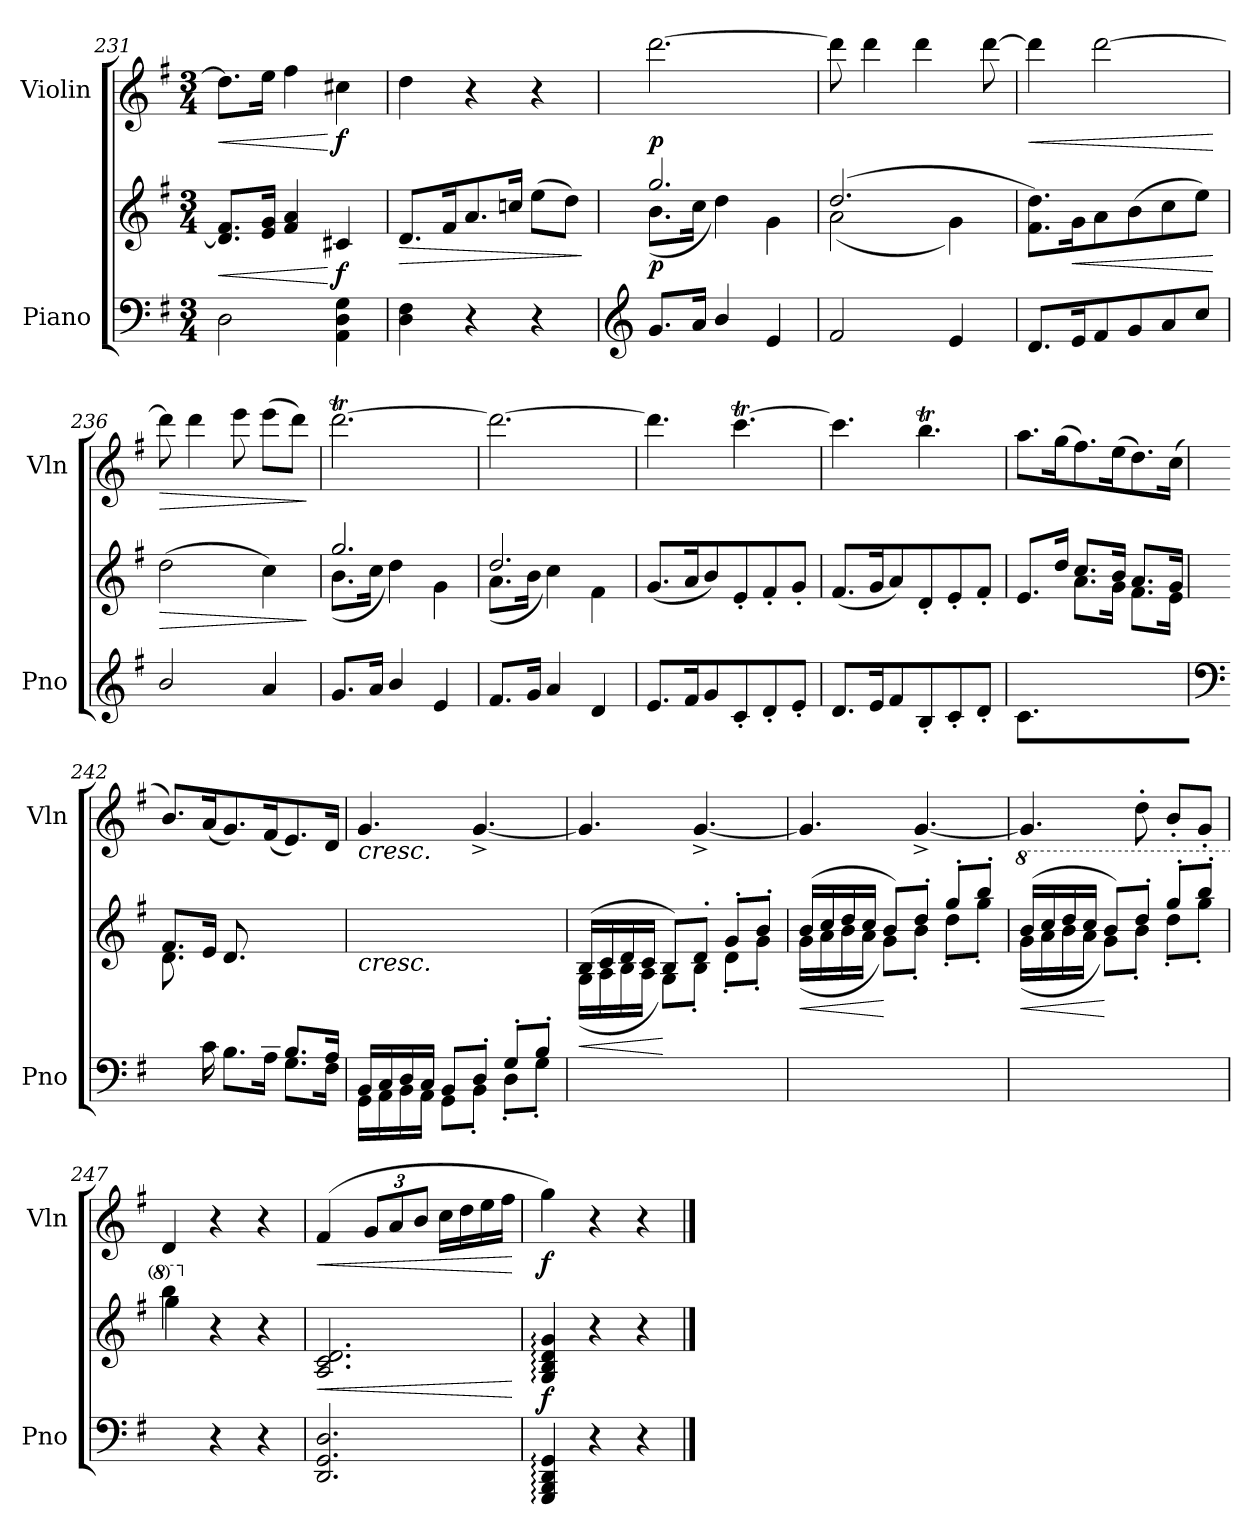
**kern	**kern	**dynam	**kern	**dynam
*part2	*part2	*part2	*part1	*part1
*staff3	*staff2	*staff2/3	*staff1	*staff1
*I"Piano	*	*	*I"Violin	*
*I'Pno	*	*	*I'Vln	*
*clefF4	*clefG2	*	*clefG2	*
*k[f#]	*k[f#]	*	*k[f#]	*
*M3/4	*M3/4	*	*M3/4	*
=231	=231	=231	=231	=231
!	!	!LO:HP:b	!	!LO:HP:b
2D\	8.d/] 8.f#/L	<	8.dd\L]	<
.	16e/ 16g/Jk	.	16ee\Jk	.
.	4f#/ 4a/	.	4ff#\	.
!	!	!LO:DY:n=1:b	!	!LO:DY:n=1:b
4AA\ 4D\ 4G\	4c#X/	[ f	4cc#X\	[ f
=232	=232	=232	=232	=232
!	!	!LO:HP:b	!	!
4D\ 4F#\	8.d/L	>	4dd\	.
.	16f#/K	.	.	.
4r	8.a/	.	4r	.
.	16ccn/Jk	.	.	.
4r	(>8ee\L	.	4r	.
.	8dd\J)	.	.	.
.	.	]	.	.
=233	=233	=233	=233	=233
*clefG2	*	*	*	*
*	*^	*	*	*
!	!	!	!LO:DY:b	!	!LO:DY:b
8.g/L	2.gg/	(<8.b\L	p	[2.ddd\	p
16a/Jk	.	16cc\Jk	.	.	.
4b/	.	4dd\)	.	.	.
4e/	.	4g\	.	.	.
!!LO:LB:g=z
=234	=234	=234	=234	=234	=234
2f#/	(>2.dd/	(<2a\	.	8ddd\]	.
.	.	.	.	4ddd\	.
.	.	.	.	4ddd\	.
4e/	.	4g\)	.	.	.
.	.	.	.	[8ddd\	.
*	*v	*v	*	*	*
=235	=235	=235	=235	=235
!	!	!	!	!LO:HP:b
8.d/L	8.f#\ 8.dd\L)	.	4ddd\]	<
!	!	!LO:HP:b	!	!
16e/K	16g\K	<	.	.
8f#/	8a\	.	[2ddd\	.
8g/	(>8b\	.	.	.
8a/	8cc\	.	.	.
8cc/J	8ee\J)	.	.	.
.	.	[	.	[
=236	=236	=236	=236	=236
!	!	!LO:HP:b	!	!LO:HP:b
2b/	(>2dd\	>	8ddd\]	>
.	.	.	4ddd\	.
.	.	.	8eee\	.
4a/	4cc\)	.	(>8eee\L	.
.	.	.	8ddd\J)	.
.	.	]	.	]
=237	=237	=237	=237	=237
*	*^	*	*	*
8.g/L	2.gg/	(<8.b\L	.	[2.dddT\	.
16a/Jk	.	16cc\Jk	.	.	.
4b/	.	4dd\)	.	.	.
4e/	.	4g\	.	.	.
=238	=238	=238	=238	=238	=238
8.f#/L	2.dd/	(<8.a\L	.	2.ddd\_	.
16g/Jk	.	16b\Jk	.	.	.
4a/	.	4cc\)	.	.	.
4d/	.	4f#\	.	.	.
*	*v	*v	*	*	*
=239	=239	=239	=239	=239
8.e/L	(<8.g/L	.	4.dddTTT\]	.
16f#/K	16a/K	.	.	.
8g/	8b/)	.	.	.
8c'/	8e'/	.	[4.cccT\	.
8d'/	8f#'/	.	.	.
8e'/J	8g'/J	.	.	.
=240	=240	=240	=240	=240
8.d/L	(<8.f#/L	.	4.ccc\]	.
16e/K	16g/K	.	.	.
8f#/	8a/)	.	.	.
8B'/	8d'/	.	4.bbt\	.
8c'/	8e'/	.	.	.
8d'/J	8f#'/J	.	.	.
=241	=241	=241	=241	=241
*	*^	*	*	*
8.c\L	8.e/L	8.ryy	.	8.aa\L	.
2ryy	16dd/Jk	16b\Jk	.	(>16gg\K	.
.	8.cc/L	8.a\L	.	8.ff#\)	.
.	16b/Jk	16g\Jk	.	(>16ee\K	.
.	8.a/L	8.f#\L	.	8.dd\)	.
16ryy	16g/Jk	16e\Jk	.	(>16cc\Jk	.
!!LO:LB:g=z
=242	=242	=242	=242	=242	=242
*clefF4	*	*	*	*	*
*^	*	*	*	*	*
4..ryy	8.ryy	8.f#/L	8.d\L	.	8.b/L)	.
.	16c\Jk	16e/Jk	4ryy	.	(<16a/K	.
.	8.B\L	8.d/L	.	.	8.g/)	.
16c/Jk	16A\Jk	4ryy	16ryy	.	(<16f#/K	.
8.B/L	8.G\L	.	4ryy	.	8.e/)	.
16A/Jk	16F#\Jk	16ryy	.	.	16d/Jk	.
*	*	*v	*v	*	*	*
=243	=243	=243	=243	=243	=243
!	!	!	!	!LO:TX:b:i:t=cresc.	!
!	!	!LO:TX:b:i:t=cresc.	!	!	!
16BB/LL	16GG\LL	2.ryy	.	4.g/	.
16C/	16AA\	.	.	.	.
16D/	16BB\	.	.	.	.
16C/JJ	16AA\JJ	.	.	.	.
8BB/L	8GG\L	.	.	.	.
8D'/J	8BB'\J	.	.	[4.g^/	.
8G'/L	8D'\L	.	.	.	.
8B'/J	8G'\J	.	.	.	.
=244	=244	=244	=244	=244	=244
*	*	*^	*	*	*
!	!	!	!	!LO:HP:b	!	!
*v	*v	*	*	*	*	*
2.ryy	(>16B/LL	(<16G\LL	<	4.g/]	.
.	16c/	16A\	.	.	.
.	16d/	16B\	.	.	.
.	16c/JJ	16A\JJ	.	.	.
.	8B/L)	8G\L)	[	.	.
.	8d'/J	8B'\J	.	[4.g^/	.
.	8g'/L	8d'\L	.	.	.
.	8b'/J	8g'\J	.	.	.
=245	=245	=245	=245	=245	=245
!	!	!	!LO:HP:b	!	!
2.ryy	(>16b/LL	(<16g\LL	<	4.g/]	.
.	16cc/	16a\	.	.	.
.	16dd/	16b\	.	.	.
.	16cc/JJ	16a\JJ	.	.	.
.	8b/L)	8g\L)	[	.	.
.	8dd'/J	8b'\J	.	[4.g^/	.
.	8gg'/L	8dd'\L	.	.	.
.	8bb'/J	8gg'\J	.	.	.
=246	=246	=246	=246	=246	=246
*	*8va	*	*	*	*
!	!	!	!LO:HP:b	!	!
2.ryy	(>16bb/LL	(<16gg\LL	<	4.g/]	.
*	*8va	*	*	*	*
.	16ccc/	16aa\	.	.	.
.	16ddd/	16bb\	.	.	.
.	16ccc/JJ	16aa\JJ	.	.	.
.	8bb/L)	8gg\L)	[	.	.
.	8ddd'/J	8bb'\J	.	8dd'\	.
.	8ggg'/L	8ddd'\L	.	8b'/L	.
.	8bbb'/J	8ggg'\J	.	8g'/J	.
=247	=247	=247	=247	=247	=247
4ryy	4bbb\	4ggg\	.	4d/	.
*	*X8va	*	*	*	*
*	*X8va	*	*	*	*
4r	4r	2ryy	.	4r	.
4r	4r	.	.	4r	.
*	*v	*v	*	*	*
!!LO:LB:g=z
=248	=248	=248	=248	=248
!	!	!LO:HP:b	!	!LO:HP:b
2.DD/ 2.GG/ 2.D/	2.A/ 2.c/ 2.d/	<	(>4f#/	<
*	*	*	*Xbrackettup	*
.	.	.	12g/L	.
.	.	.	12a/	.
.	.	.	12b/J	.
.	.	.	16cc\LL	.
.	.	.	16dd\	.
.	.	.	16ee\	.
.	.	.	16ff#\JJ	.
.	.	[	.	[
=249	=249	=249	=249	=249
!	!	!LO:DY:b	!	!LO:DY:b
4GGG/: 4BBB/: 4DD/: 4GG/:	4G/: 4B/: 4d/: 4g/:	f	4gg\)	f
4r	4r	.	4r	.
4r	4r	.	4r	.
==	==	==	==	==
*-	*-	*-	*-	*-
